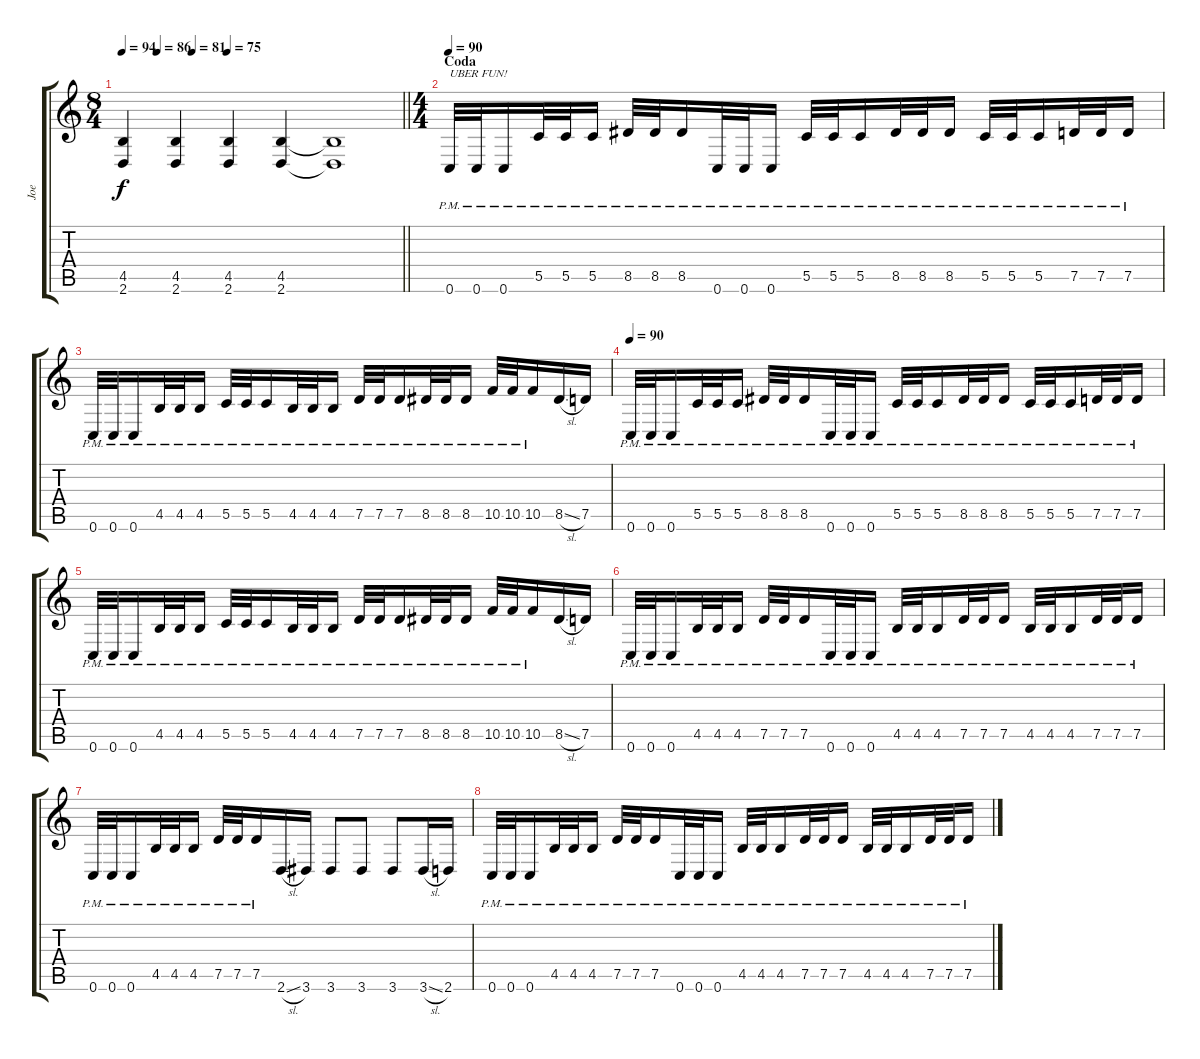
\track ("Joe" "Joe") {instrument distortionguitar}
\staff {score tabs}
\tuning (D4 A3 F3 C3 G2 C2) {hide}
\ts (8 4)
\tempo 94
\tempo (86 0.125)
\tempo (81 0.25)
\tempo (75 0.375)
\clef g2
\barLineRight lightlight
\ks c
(4.5 2.6).4{dy f} (4.5 2.6).4 (4.5 2.6).4 (4.5 2.6).4 (4.5{t} 2.6{t}).1 |
\ts (4 4)
\section ("" "Coda")
\tempo 90
0.6{pm}.32{txt "UBER FUN!" volume 16} 0.6{pm}.32 0.6{pm}.16 5.5{pm}.32 5.5{pm}.32 5.5{pm}.16 8.5{pm}.32 8.5{pm}.32 8.5{pm}.16 0.6{pm}.32 0.6{pm}.32 0.6{pm}.16 5.5{pm}.32 5.5{pm}.32 5.5{pm}.16 8.5{pm}.32 8.5{pm}.32 8.5{pm}.16 5.5{pm}.32 5.5{pm}.32 5.5{pm}.16 7.5{pm}.32 7.5{pm}.32 7.5{pm}.16 |
0.6{pm}.32 0.6{pm}.32 0.6{pm}.16 4.5{pm}.32 4.5{pm}.32 4.5{pm}.16 5.5{pm}.32 5.5{pm}.32 5.5{pm}.16 4.5{pm}.32 4.5{pm}.32 4.5{pm}.16 7.5{pm}.32 7.5{pm}.32 7.5{pm}.16 8.5{pm}.32 8.5{pm}.32 8.5{pm}.16 10.5{pm}.32 10.5{pm}.32 10.5{pm}.16 8.5{sl}.16 7.5.16 |
\tempo 90
0.6{pm}.32 0.6{pm}.32 0.6{pm}.16 5.5{pm}.32 5.5{pm}.32 5.5{pm}.16 8.5{pm}.32 8.5{pm}.32 8.5{pm}.16 0.6{pm}.32 0.6{pm}.32 0.6{pm}.16 5.5{pm}.32 5.5{pm}.32 5.5{pm}.16 8.5{pm}.32 8.5{pm}.32 8.5{pm}.16 5.5{pm}.32 5.5{pm}.32 5.5{pm}.16 7.5{pm}.32 7.5{pm}.32 7.5{pm}.16 |
0.6{pm}.32 0.6{pm}.32 0.6{pm}.16 4.5{pm}.32 4.5{pm}.32 4.5{pm}.16 5.5{pm}.32 5.5{pm}.32 5.5{pm}.16 4.5{pm}.32 4.5{pm}.32 4.5{pm}.16 7.5{pm}.32 7.5{pm}.32 7.5{pm}.16 8.5{pm}.32 8.5{pm}.32 8.5{pm}.16 10.5{pm}.32 10.5{pm}.32 10.5{pm}.16 8.5{sl}.16 7.5.16 |
0.6{pm}.32 0.6{pm}.32 0.6{pm}.16 4.5{pm}.32 4.5{pm}.32 4.5{pm}.16 7.5{pm}.32 7.5{pm}.32 7.5{pm}.16 0.6{pm}.32 0.6{pm}.32 0.6{pm}.16 4.5{pm}.32 4.5{pm}.32 4.5{pm}.16 7.5{pm}.32 7.5{pm}.32 7.5{pm}.16 4.5{pm}.32 4.5{pm}.32 4.5{pm}.16 7.5{pm}.32 7.5{pm}.32 7.5{pm}.16 |
0.6{pm}.32 0.6{pm}.32 0.6{pm}.16 4.5{pm}.32 4.5{pm}.32 4.5{pm}.16 7.5{pm}.32 7.5{pm}.32 7.5{pm}.16 2.6{sl}.16 3.6.16 3.6.8 3.6.8 3.6.8 3.6{sl}.16 2.6.16 |
0.6{pm}.32 0.6{pm}.32 0.6{pm}.16 4.5{pm}.32 4.5{pm}.32 4.5{pm}.16 7.5{pm}.32 7.5{pm}.32 7.5{pm}.16 0.6{pm}.32 0.6{pm}.32 0.6{pm}.16 4.5{pm}.32 4.5{pm}.32 4.5{pm}.16 7.5{pm}.32 7.5{pm}.32 7.5{pm}.16 4.5{pm}.32 4.5{pm}.32 4.5{pm}.16 7.5{pm}.32 7.5{pm}.32 7.5{pm}.16
